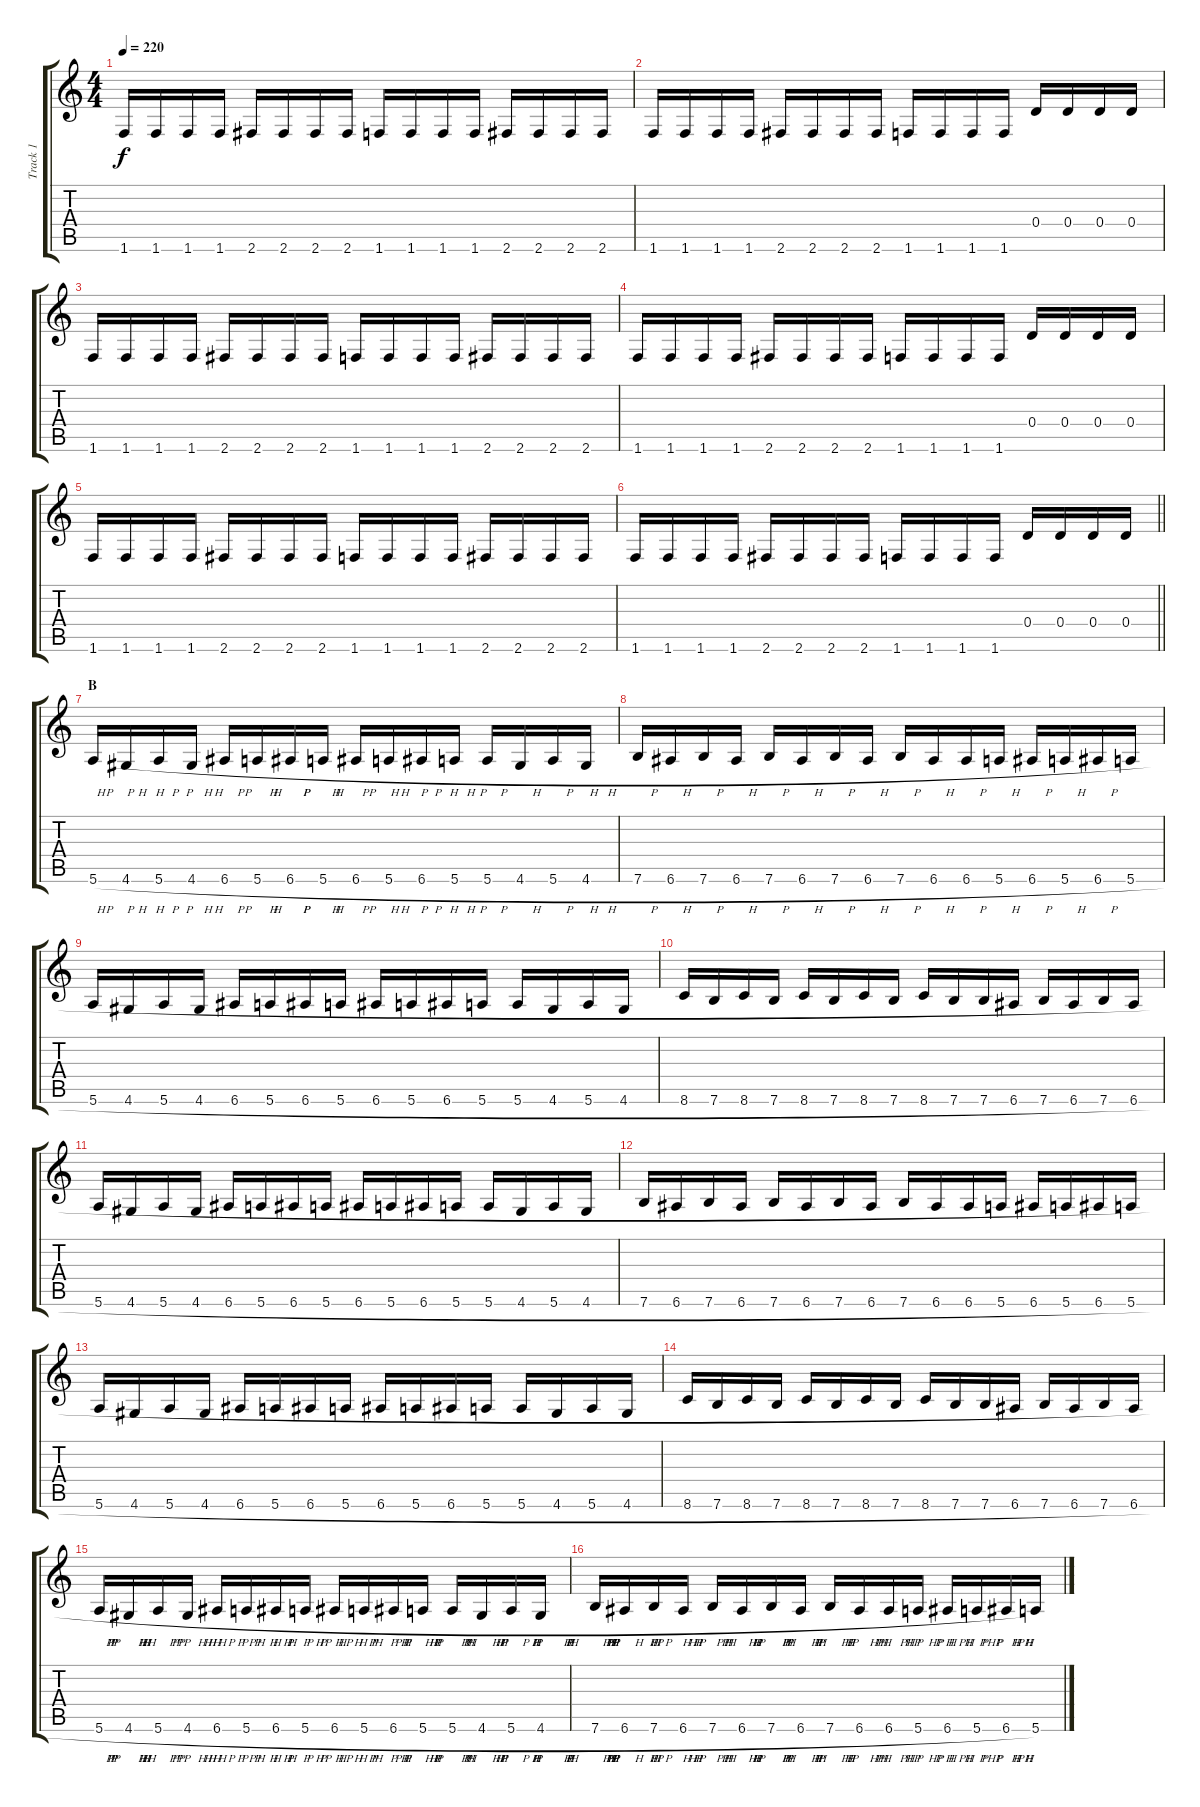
\track ("Track 1" "Track 1") {instrument overdrivenguitar}
\staff {score tabs}
\tuning (E4 B3 G3 D3 A2 E2) {hide}
\ts (4 4)
\tempo 220
\clef g2
\ks c
1.6.16{dy f} 1.6.16 1.6.16 1.6.16 2.6.16 2.6.16 2.6.16 2.6.16 1.6.16 1.6.16 1.6.16 1.6.16 2.6.16 2.6.16 2.6.16 2.6.16 |
1.6.16 1.6.16 1.6.16 1.6.16 2.6.16 2.6.16 2.6.16 2.6.16 1.6.16 1.6.16 1.6.16 1.6.16 0.4.16 0.4.16 0.4.16 0.4.16 |
1.6.16 1.6.16 1.6.16 1.6.16 2.6.16 2.6.16 2.6.16 2.6.16 1.6.16 1.6.16 1.6.16 1.6.16 2.6.16 2.6.16 2.6.16 2.6.16 |
1.6.16 1.6.16 1.6.16 1.6.16 2.6.16 2.6.16 2.6.16 2.6.16 1.6.16 1.6.16 1.6.16 1.6.16 0.4.16 0.4.16 0.4.16 0.4.16 |
1.6.16 1.6.16 1.6.16 1.6.16 2.6.16 2.6.16 2.6.16 2.6.16 1.6.16 1.6.16 1.6.16 1.6.16 2.6.16 2.6.16 2.6.16 2.6.16 |
\barLineRight lightlight
1.6.16 1.6.16 1.6.16 1.6.16 2.6.16 2.6.16 2.6.16 2.6.16 1.6.16 1.6.16 1.6.16 1.6.16 0.4.16 0.4.16 0.4.16 0.4.16 |
\section ("" "B")
5.6{h}.16 4.6{h}.16 5.6{h}.16 4.6{h}.16 6.6{h}.16 5.6{h}.16 6.6{h}.16 5.6{h}.16 6.6{h}.16 5.6{h}.16 6.6{h}.16 5.6{h}.16 5.6{h}.16 4.6{h}.16 5.6{h}.16 4.6{h}.16 |
7.6{h}.16 6.6{h}.16 7.6{h}.16 6.6{h}.16 7.6{h}.16 6.6{h}.16 7.6{h}.16 6.6{h}.16 7.6{h}.16 6.6{h}.16 6.6{h}.16 5.6{h}.16 6.6{h}.16 5.6{h}.16 6.6{h}.16 5.6{h}.16 |
5.6{h}.16 4.6{h}.16 5.6{h}.16 4.6{h}.16 6.6{h}.16 5.6{h}.16 6.6{h}.16 5.6{h}.16 6.6{h}.16 5.6{h}.16 6.6{h}.16 5.6{h}.16 5.6{h}.16 4.6{h}.16 5.6{h}.16 4.6{h}.16 |
8.6{h}.16 7.6{h}.16 8.6{h}.16 7.6{h}.16 8.6{h}.16 7.6{h}.16 8.6{h}.16 7.6{h}.16 8.6{h}.16 7.6{h}.16 7.6{h}.16 6.6{h}.16 7.6{h}.16 6.6{h}.16 7.6{h}.16 6.6{h}.16 |
5.6{h}.16 4.6{h}.16 5.6{h}.16 4.6{h}.16 6.6{h}.16 5.6{h}.16 6.6{h}.16 5.6{h}.16 6.6{h}.16 5.6{h}.16 6.6{h}.16 5.6{h}.16 5.6{h}.16 4.6{h}.16 5.6{h}.16 4.6{h}.16 |
7.6{h}.16 6.6{h}.16 7.6{h}.16 6.6{h}.16 7.6{h}.16 6.6{h}.16 7.6{h}.16 6.6{h}.16 7.6{h}.16 6.6{h}.16 6.6{h}.16 5.6{h}.16 6.6{h}.16 5.6{h}.16 6.6{h}.16 5.6{h}.16 |
5.6{h}.16 4.6{h}.16 5.6{h}.16 4.6{h}.16 6.6{h}.16 5.6{h}.16 6.6{h}.16 5.6{h}.16 6.6{h}.16 5.6{h}.16 6.6{h}.16 5.6{h}.16 5.6{h}.16 4.6{h}.16 5.6{h}.16 4.6{h}.16 |
8.6{h}.16 7.6{h}.16 8.6{h}.16 7.6{h}.16 8.6{h}.16 7.6{h}.16 8.6{h}.16 7.6{h}.16 8.6{h}.16 7.6{h}.16 7.6{h}.16 6.6{h}.16 7.6{h}.16 6.6{h}.16 7.6{h}.16 6.6{h}.16 |
5.6{h}.16 4.6{h}.16 5.6{h}.16 4.6{h}.16 6.6{h}.16 5.6{h}.16 6.6{h}.16 5.6{h}.16 6.6{h}.16 5.6{h}.16 6.6{h}.16 5.6{h}.16 5.6{h}.16 4.6{h}.16 5.6{h}.16 4.6{h}.16 |
7.6{h}.16 6.6{h}.16 7.6{h}.16 6.6{h}.16 7.6{h}.16 6.6{h}.16 7.6{h}.16 6.6{h}.16 7.6{h}.16 6.6{h}.16 6.6{h}.16 5.6{h}.16 6.6{h}.16 5.6{h}.16 6.6{h}.16 5.6{h}.16
